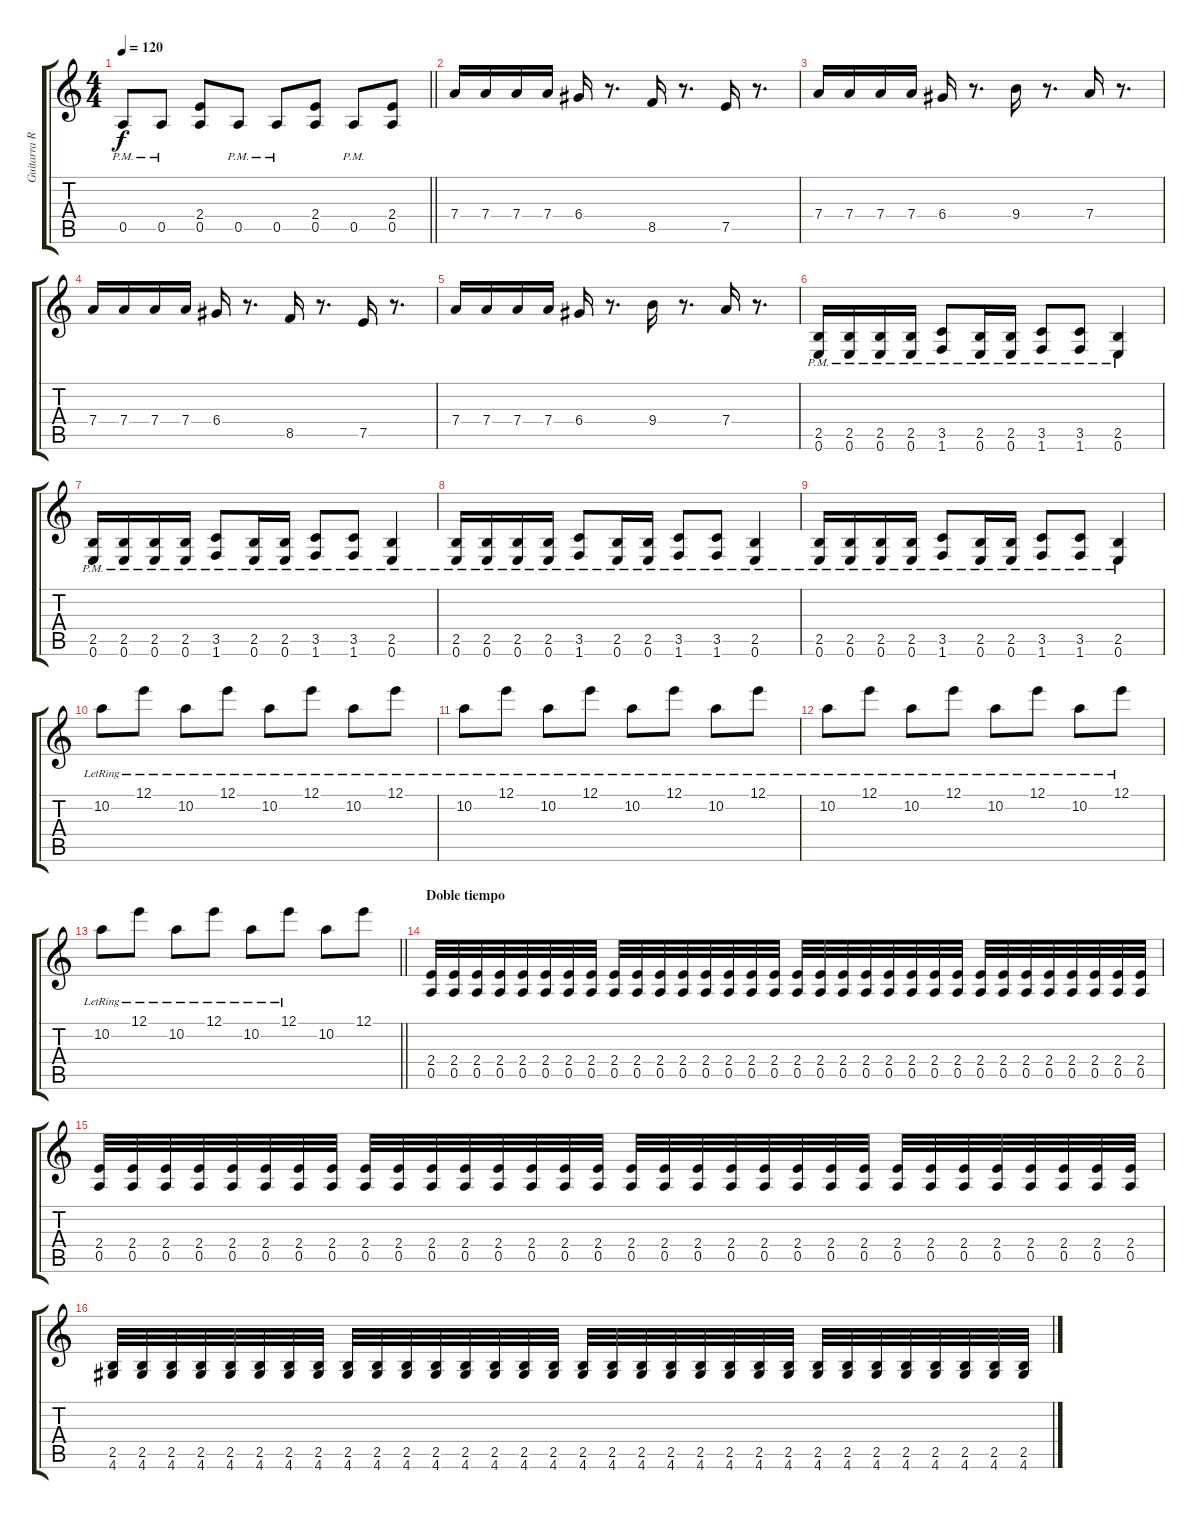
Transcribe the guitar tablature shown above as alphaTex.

\track ("Guitarra Rítmica" "Guitarra R") {instrument distortionguitar}
\staff {score tabs}
\tuning (E4 B3 G3 D3 A2 E2) {hide}
\ts (4 4)
\tempo 120
\clef g2
\barLineRight lightlight
\ks c
0.5{pm}.8{dy f} 0.5{pm}.8 (2.4 0.5).8 0.5{pm}.8 0.5{pm}.8 (2.4 0.5).8 0.5{pm}.8 (2.4 0.5).8 |
7.4.16 7.4.16 7.4.16 7.4.16 6.4.16 r.8{d} 8.5.16 r.8{d} 7.5.16 r.8{d} |
7.4.16 7.4.16 7.4.16 7.4.16 6.4.16 r.8{d} 9.4.16 r.8{d} 7.4.16 r.8{d} |
7.4.16 7.4.16 7.4.16 7.4.16 6.4.16 r.8{d} 8.5.16 r.8{d} 7.5.16 r.8{d} |
7.4.16 7.4.16 7.4.16 7.4.16 6.4.16 r.8{d} 9.4.16 r.8{d} 7.4.16 r.8{d} |
(2.5{pm} 0.6{pm}).16 (2.5{pm} 0.6{pm}).16 (2.5{pm} 0.6{pm}).16 (2.5{pm} 0.6{pm}).16 (3.5{pm} 1.6{pm}).8 (2.5{pm} 0.6{pm}).16 (2.5{pm} 0.6{pm}).16 (3.5{pm} 1.6{pm}).8 (3.5{pm} 1.6{pm}).8 (2.5{pm} 0.6{pm}).4 |
(2.5{pm} 0.6{pm}).16 (2.5{pm} 0.6{pm}).16 (2.5{pm} 0.6{pm}).16 (2.5{pm} 0.6{pm}).16 (3.5{pm} 1.6{pm}).8 (2.5{pm} 0.6{pm}).16 (2.5{pm} 0.6{pm}).16 (3.5{pm} 1.6{pm}).8 (3.5{pm} 1.6{pm}).8 (2.5{pm} 0.6{pm}).4 |
(2.5{pm} 0.6{pm}).16 (2.5{pm} 0.6{pm}).16 (2.5{pm} 0.6{pm}).16 (2.5{pm} 0.6{pm}).16 (3.5{pm} 1.6{pm}).8 (2.5{pm} 0.6{pm}).16 (2.5{pm} 0.6{pm}).16 (3.5{pm} 1.6{pm}).8 (3.5{pm} 1.6{pm}).8 (2.5{pm} 0.6{pm}).4 |
(2.5{pm} 0.6{pm}).16 (2.5{pm} 0.6{pm}).16 (2.5{pm} 0.6{pm}).16 (2.5{pm} 0.6{pm}).16 (3.5{pm} 1.6{pm}).8 (2.5{pm} 0.6{pm}).16 (2.5{pm} 0.6{pm}).16 (3.5{pm} 1.6{pm}).8 (3.5{pm} 1.6{pm}).8 (2.5{pm} 0.6{pm}).4 |
10.2{lr}.8 12.1{lr}.8 10.2{lr}.8 12.1{lr}.8 10.2{lr}.8 12.1{lr}.8 10.2{lr}.8 12.1{lr}.8 |
10.2{lr}.8 12.1{lr}.8 10.2{lr}.8 12.1{lr}.8 10.2{lr}.8 12.1{lr}.8 10.2{lr}.8 12.1{lr}.8 |
10.2{lr}.8 12.1{lr}.8 10.2{lr}.8 12.1{lr}.8 10.2{lr}.8 12.1{lr}.8 10.2{lr}.8 12.1{lr}.8 |
\barLineRight lightlight
10.2{lr}.8 12.1{lr}.8 10.2{lr}.8 12.1{lr}.8 10.2{lr}.8 12.1{lr}.8 10.2.8 12.1.8 |
\section ("" "Doble tiempo")
(2.4 0.5).32{volume 10} (2.4 0.5).32 (2.4 0.5).32 (2.4 0.5).32 (2.4 0.5).32 (2.4 0.5).32 (2.4 0.5).32 (2.4 0.5).32 (2.4 0.5).32 (2.4 0.5).32 (2.4 0.5).32 (2.4 0.5).32 (2.4 0.5).32 (2.4 0.5).32 (2.4 0.5).32 (2.4 0.5).32 (2.4 0.5).32 (2.4 0.5).32 (2.4 0.5).32 (2.4 0.5).32 (2.4 0.5).32 (2.4 0.5).32 (2.4 0.5).32 (2.4 0.5).32 (2.4 0.5).32 (2.4 0.5).32 (2.4 0.5).32 (2.4 0.5).32 (2.4 0.5).32 (2.4 0.5).32 (2.4 0.5).32 (2.4 0.5).32 |
(2.4 0.5).32 (2.4 0.5).32 (2.4 0.5).32 (2.4 0.5).32 (2.4 0.5).32 (2.4 0.5).32 (2.4 0.5).32 (2.4 0.5).32 (2.4 0.5).32 (2.4 0.5).32 (2.4 0.5).32 (2.4 0.5).32 (2.4 0.5).32 (2.4 0.5).32 (2.4 0.5).32 (2.4 0.5).32 (2.4 0.5).32 (2.4 0.5).32 (2.4 0.5).32 (2.4 0.5).32 (2.4 0.5).32 (2.4 0.5).32 (2.4 0.5).32 (2.4 0.5).32 (2.4 0.5).32 (2.4 0.5).32 (2.4 0.5).32 (2.4 0.5).32 (2.4 0.5).32 (2.4 0.5).32 (2.4 0.5).32 (2.4 0.5).32 |
(2.5 4.6).32 (2.5 4.6).32 (2.5 4.6).32 (2.5 4.6).32 (2.5 4.6).32 (2.5 4.6).32 (2.5 4.6).32 (2.5 4.6).32 (2.5 4.6).32 (2.5 4.6).32 (2.5 4.6).32 (2.5 4.6).32 (2.5 4.6).32 (2.5 4.6).32 (2.5 4.6).32 (2.5 4.6).32 (2.5 4.6).32 (2.5 4.6).32 (2.5 4.6).32 (2.5 4.6).32 (2.5 4.6).32 (2.5 4.6).32 (2.5 4.6).32 (2.5 4.6).32 (2.5 4.6).32 (2.5 4.6).32 (2.5 4.6).32 (2.5 4.6).32 (2.5 4.6).32 (2.5 4.6).32 (2.5 4.6).32 (2.5 4.6).32
